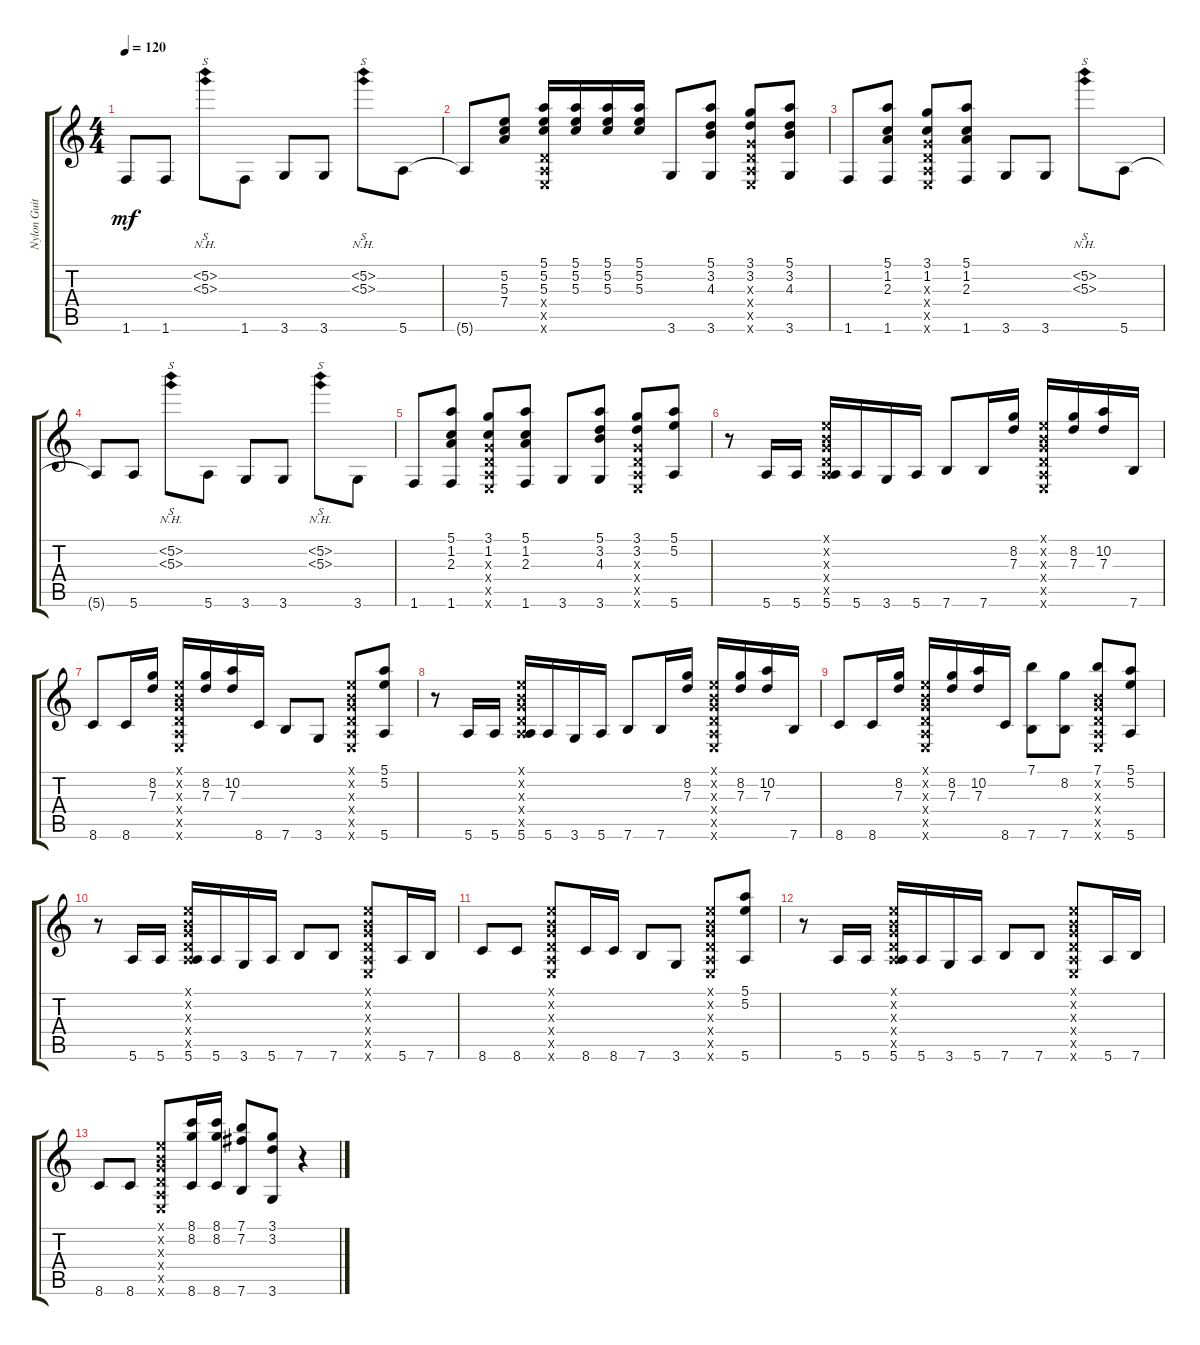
\track ("Nylon Guitar" "Nylon Guit") {instrument acousticguitarnylon}
\staff {score tabs}
\tuning (E4 B3 G3 D3 A2 E2) {hide}
\ts (4 4)
\tempo 120
\clef g2
\ks c
1.6.8{dy mf} 1.6.8 (5.2{nh} 5.3{nh}).8{s} 1.6.8 3.6.8 3.6.8 (5.2{nh} 5.3{nh}).8{s} 5.6.8 |
5.6{t}.8 (5.2 5.3 7.4).8 (5.1 5.2 5.3 0.4{x} 0.5{x} 0.6{x}).16 (5.1 5.2 5.3).16 (5.1 5.2 5.3).16 (5.1 5.2 5.3).16 3.6.8 (5.1 3.2 4.3 3.6).8 (3.1 3.2 0.3{x} 0.4{x} 0.5{x} 0.6{x}).8 (5.1 3.2 4.3 3.6).8 |
1.6.8 (5.1 1.2 2.3 1.6).8 (3.1 1.2 0.3{x} 0.4{x} 0.5{x} 0.6{x}).8 (5.1 1.2 2.3 1.6).8 3.6.8 3.6.8 (5.2{nh} 5.3{nh}).8{s} 5.6.8 |
5.6{t}.8 5.6.8 (5.2{nh} 5.3{nh}).8{s} 5.6.8 3.6.8 3.6.8 (5.2{nh} 5.3{nh}).8{s} 3.6.8 |
1.6.8 (5.1 1.2 2.3 1.6).8 (3.1 1.2 0.3{x} 0.4{x} 0.5{x} 0.6{x}).8 (5.1 1.2 2.3 1.6).8 3.6.8 (5.1 3.2 4.3 3.6).8 (3.1 3.2 0.3{x} 0.4{x} 0.5{x} 0.6{x}).8 (5.1 5.2 5.6).8 |
r.8 5.6.16 5.6.16 (0.1{x} 0.2{x} 0.3{x} 0.4{x} 0.5{x} 5.6).16 5.6.16 3.6.16 5.6.16 7.6.8 7.6.16 (8.2 7.3).16 (0.1{x} 0.2{x} 0.3{x} 0.4{x} 0.5{x} 0.6{x}).16 (8.2 7.3).16 (10.2 7.3).16 7.6.16 |
8.6.8 8.6.16 (8.2 7.3).16 (0.1{x} 0.2{x} 0.3{x} 0.4{x} 0.5{x} 0.6{x}).16 (8.2 7.3).16 (10.2 7.3).16 8.6.16 7.6.8 3.6.8 (0.1{x} 0.2{x} 0.3{x} 0.4{x} 0.5{x} 0.6{x}).8 (5.1 5.2 5.6).8 |
r.8 5.6.16 5.6.16 (0.1{x} 0.2{x} 0.3{x} 0.4{x} 0.5{x} 5.6).16 5.6.16 3.6.16 5.6.16 7.6.8 7.6.16 (8.2 7.3).16 (0.1{x} 0.2{x} 0.3{x} 0.4{x} 0.5{x} 0.6{x}).16 (8.2 7.3).16 (10.2 7.3).16 7.6.16 |
8.6.8 8.6.16 (8.2 7.3).16 (0.1{x} 0.2{x} 0.3{x} 0.4{x} 0.5{x} 0.6{x}).16 (8.2 7.3).16 (10.2 7.3).16 8.6.16 (7.1 7.6).8 (8.2 7.6).8 (7.1 0.2{x} 0.3{x} 0.4{x} 0.5{x} 0.6{x}).8 (5.1 5.2 5.6).8 |
r.8 5.6.16 5.6.16 (0.1{x} 0.2{x} 0.3{x} 0.4{x} 0.5{x} 5.6).16 5.6.16 3.6.16 5.6.16 7.6.8 7.6.8 (0.1{x} 0.2{x} 0.3{x} 0.4{x} 0.5{x} 0.6{x}).8 5.6.16 7.6.16 |
8.6.8 8.6.8 (0.1{x} 0.2{x} 0.3{x} 0.4{x} 0.5{x} 0.6{x}).8 8.6.16 8.6.16 7.6.8 3.6.8 (0.1{x} 0.2{x} 0.3{x} 0.4{x} 0.5{x} 0.6{x}).8 (5.1 5.2 5.6).8 |
r.8 5.6.16 5.6.16 (0.1{x} 0.2{x} 0.3{x} 0.4{x} 0.5{x} 5.6).16 5.6.16 3.6.16 5.6.16 7.6.8 7.6.8 (0.1{x} 0.2{x} 0.3{x} 0.4{x} 0.5{x} 0.6{x}).8 5.6.16 7.6.16 |
8.6.8 8.6.8 (0.1{x} 0.2{x} 0.3{x} 0.4{x} 0.5{x} 0.6{x}).8 (8.1 8.2 8.6).16 (8.1 8.2 8.6).16 (7.1 7.2 7.6).8 (3.1 3.2 3.6).8 r.4
